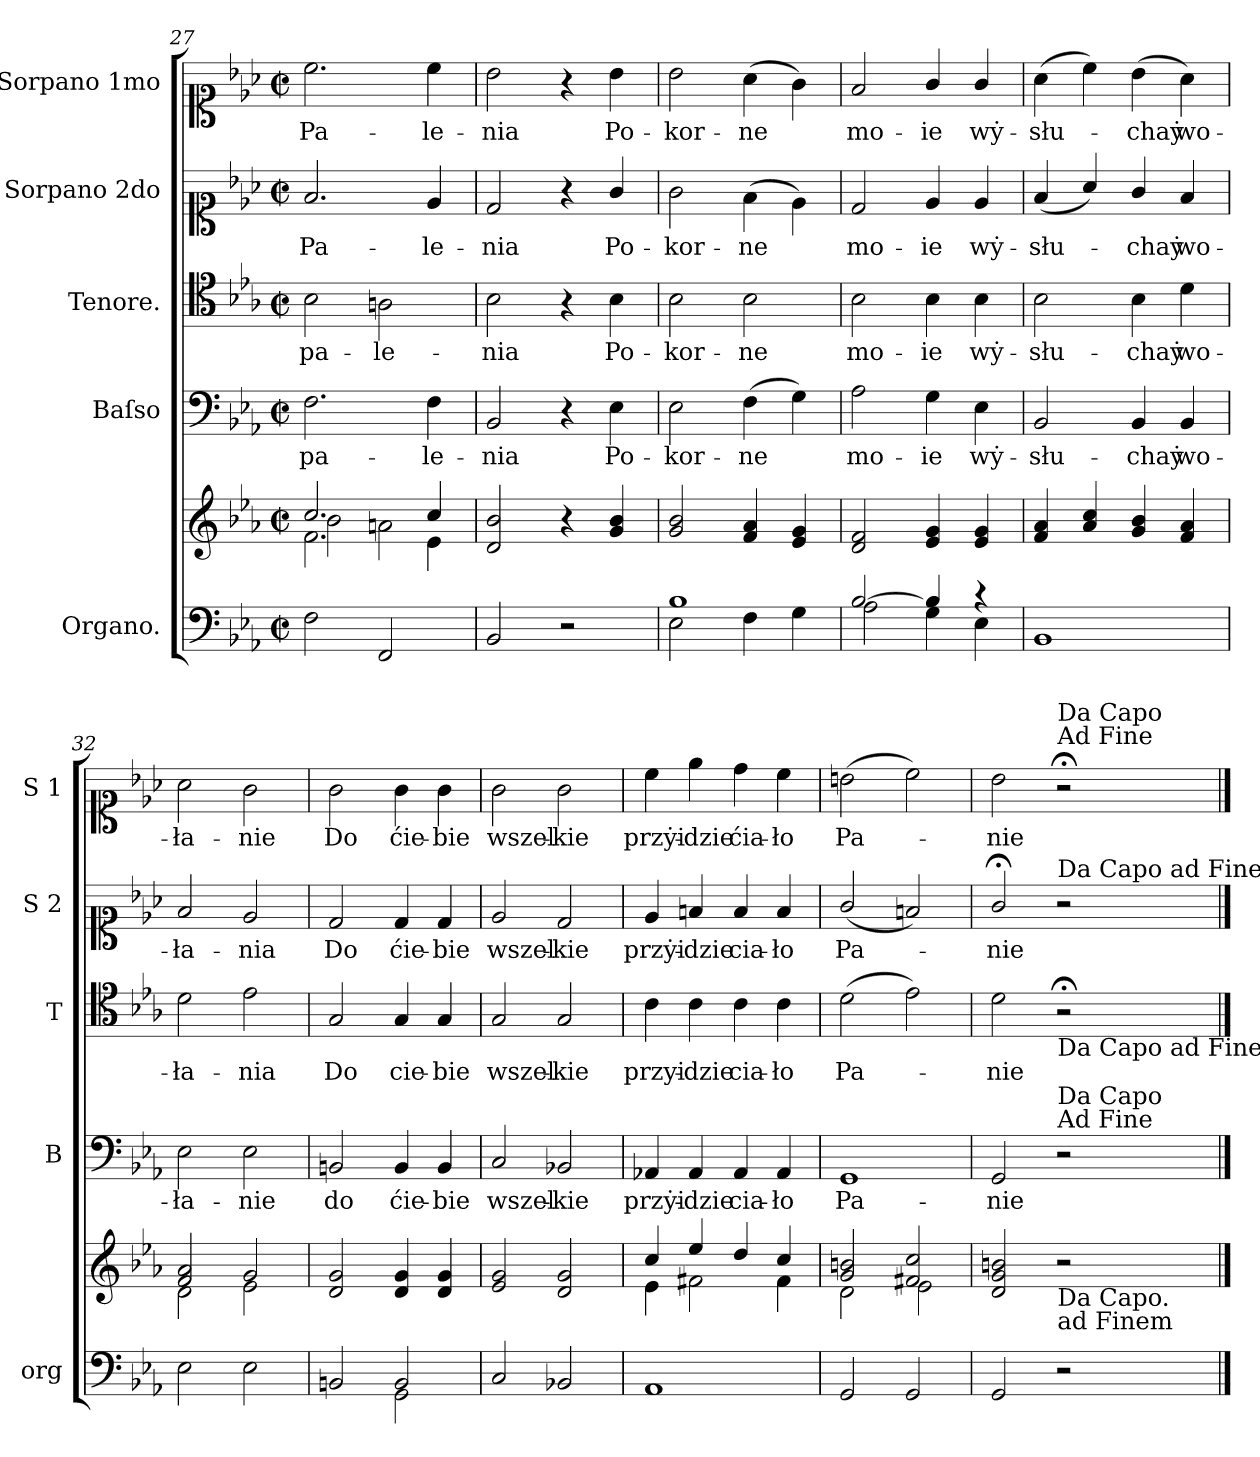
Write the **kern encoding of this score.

**kern	**kern	**kern	**text	**kern	**text	**kern	**text	**kern	**text
*part5	*part5	*part4	*part4	*part3	*part3	*part2	*part2	*part1	*part1
*staff6	*staff5	*staff4	*staff4	*staff3	*staff3	*staff2	*staff2	*staff1	*staff1
*I"Organo.	*	*I"Baſso	*	*I"Tenore.	*	*I"Sorpano 2do	*	*I"Sorpano 1mo	*
*I'org	*	*I'B	*	*I'T	*	*I'S 2	*	*I'S 1	*
*clefF4	*clefG2	*clefF4	*	*clefC4	*	*clefC1	*	*clefC1	*
*k[b-e-a-]	*k[b-e-a-]	*k[b-e-a-]	*	*k[b-e-a-]	*	*k[b-e-a-]	*	*k[b-e-a-]	*
*c:	*c:	*c:	*	*c:	*	*c:	*	*c:	*
*M2/2	*M2/2	*M2/2	*	*M2/2	*	*M2/2	*	*M2/2	*
*met(c|)	*met(c|)	*met(c|)	*	*met(c|)	*	*met(c|)	*	*met(c|)	*
=27	=27	=27	=27	=27	=27	=27	=27	=27	=27
*	*^	*	*	*	*	*	*	*	*
*	*	*^	*	*	*	*	*	*	*	*
2F\	2.cc/	2b-\	2.f\	2.F\	-pa-	2B-\	-pa-	2.f/	-Pa-	2.cc\	-Pa-
2FF/	.	2an\	.	.	.	2An\	-le-	.	.	.	.
.	4cc/	.	4e-\	4F\	-le-	.	.	4e-/	-le-	4cc\	-le-
*	*v	*v	*v	*	*	*	*	*	*	*	*
=28	=28	=28	=28	=28	=28	=28	=28	=28	=28
2BB-/	2d/ 2b-/	2BB-/	-nia	2B-\	-nia	2d/	-nia	2b-\	-nia
2r	4r	4r	.	4r	.	4r	.	4r	.
.	4g/ 4b-/	4E-\	Po-	4B-\	Po-	4g/	Po-	4b-\	Po-
=29	=29	=29	=29	=29	=29	=29	=29	=29	=29
*^	*	*	*	*	*	*	*	*	*
1B-	2E-\	2g/ 2b-/	2E-\	-kor-	2B-\	-kor-	2g\	-kor-	2b-\	-kor-
.	4F\	4f/ 4a-/	(4F\	-ne	2B-\	-ne	(4f\	-ne	(4a-\	-ne
.	4G\	4e-/ 4g/	4G\)	.	.	.	4e-\)	.	4g\)	.
=30	=30	=30	=30	=30	=30	=30	=30	=30	=30	=30
[2B-/	2A-\	2d/ 2f/	2A-\	mo-	2B-\	mo-	2d/	mo-	2f/	mo-
4B-/]	4G\	4e-/ 4g/	4G\	-ie	4B-\	-ie	4e-/	-ie	4g/	-ie
4r	4E-\	4e-/ 4g/	4E-\	wẏ-	4B-\	wẏ-	4e-/	wẏ-	4g/	wẏ-
*v	*v	*	*	*	*	*	*	*	*	*
=31	=31	=31	=31	=31	=31	=31	=31	=31	=31
1BB-	4f/ 4a-/	2BB-/	-słu-	2B-\	-słu-	(>4f/	-słu-	(4a-\	-słu-
.	4a-/ 4cc/	.	.	.	.	4a-/)	.	4cc\)	.
.	4g/ 4b-/	4BB-/	-chaẏ	4B-\	-chaẏ	4g/	-chaẏ	(4b-\	-chaẏ
.	4f/ 4a-/	4BB-/	wo-	4d\	wo-	4f/	wo-	4a-\)	wo-
=32	=32	=32	=32	=32	=32	=32	=32	=32	=32
*	*^	*	*	*	*	*	*	*	*
2E-\	2f/ 2a-/	2d\	2E-\	-ła-	2d\	-ła-	2f/	-ła-	2a-\	-ła-
2E-\	2g/	2e-\	2E-\	-nie	2e-\	-nia	2e-/	-nia	2g\	-nie
*	*v	*v	*	*	*	*	*	*	*	*
=33	=33	=33	=33	=33	=33	=33	=33	=33	=33
*^	*	*	*	*	*	*	*	*	*
2BBn/	2rGGyy	2d/ 2g/	2BBn/	do	2G/	Do	2d/	Do	2g\	Do
2BB/	2GG\	4d/ 4g/	4BB/	ćie-	4G/	cie-	4d/	ćie-	4g\	ćie-
.	.	4d/ 4g/	4BB/	-bie	4G/	-bie	4d/	-bie	4g\	-bie
*v	*v	*	*	*	*	*	*	*	*	*
=34	=34	=34	=34	=34	=34	=34	=34	=34	=34
2C/	2e-/ 2g/	2C/	wszel-	2G/	wszel-	2e-/	wszel-	2g\	wszel-
2BB-X/	2d/ 2g/	2BB-X/	-kie	2G/	-kie	2d/	-kie	2g\	-kie
=35	=35	=35	=35	=35	=35	=35	=35	=35	=35
*	*^	*	*	*	*	*	*	*	*
1AA-	4cc/	4e-\	4AA-X/	przẏi-	4c\	przyi-	4e-/	przẏi-	4cc\	przẏi-
.	4ee-/	2f#X\	4AA-/	-dzie	4c\	-dzie	4fn/	-dzie	4ee-\	-dzie
.	4dd/	.	4AA-/	cia-	4c\	cia-	4f/	cia-	4dd\	ćia-
.	4cc/	4f#\	4AA-/	-ło	4c\	-ło	4f/	-ło	4cc\	-ło
=36	=36	=36	=36	=36	=36	=36	=36	=36	=36	=36
2GG/	2g/ 2bn/	2d\	1GG	Pa-	(2d\	Pa-	(>2g/	Pa-	(2bn\	Pa-
2GG/	2f#X/ 2cc/	2e-\	.	.	2e-\)	.	2fn/)	.	2cc\)	.
*	*v	*v	*	*	*	*	*	*	*	*
=37	=37	=37	=37	=37	=37	=37	=37	=37	=37
2GG/	2d/ 2g/ 2bn/	2GG/	-nie	2d\	-nie	2g;</	-nie	2b-\	-nie
!	!	!	!	!	!	!	!	!LO:TX:a:t=Da Capo\nAd Fine	!
!	!	!	!	!	!	!LO:TX:a:t=Da Capo ad Fine	!	!	!
!	!	!	!	!LO:TX:b:t=Da Capo ad Fine	!	!	!	!	!
!	!	!LO:TX:a:t=Da Capo \nAd Fine	!	!	!	!	!	!	!
!	!LO:TX:b:t=Da Capo.\nad Finem	!	!	!	!	!	!	!	!
2r	2r	2r	.	2r;<	.	2r	.	2r;<	.
==	==	==	==	==	==	==	==	==	==
*-	*-	*-	*-	*-	*-	*-	*-	*-	*-
